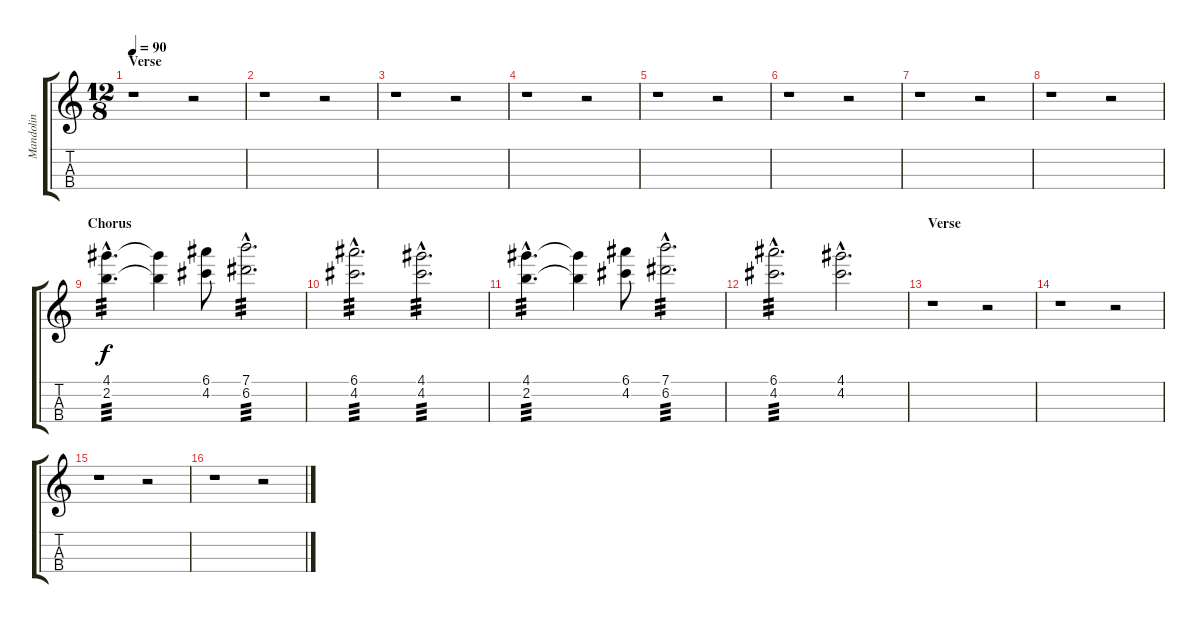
\track ("Mandolin" "Mandolin") {instrument acousticguitarsteel}
\staff {score tabs}
\tuning (E5 A4 D4 G3) {hide}
\ts (12 8)
\section ("" "Verse")
\tempo 90
\clef g2
\ks c
r.1{dy f instrument acousticguitarsteel} r.2 |
r.1 r.2 |
r.1 r.2 |
r.1 r.2 |
r.1 r.2 |
r.1 r.2 |
r.1 r.2 |
r.1 r.2 |
\section ("" "Chorus")
(4.1{hac} 2.2{hac}).4{d tp 3} (4.1{t} 2.2{t}).4 (6.1 4.2).8 (7.1{hac} 6.2{hac}).2{d tp 3} |
(6.1{hac} 4.2{hac}).2{d tp 3} (4.1{hac} 4.2{hac}).2{d tp 3} |
(4.1{hac} 2.2{hac}).4{d tp 3} (4.1{t} 2.2{t}).4 (6.1 4.2).8 (7.1{hac} 6.2{hac}).2{d tp 3} |
(6.1{hac} 4.2{hac}).2{d tp 3} (4.1{hac} 4.2{hac}).2{d} |
\section ("" "Verse")
r.1 r.2 |
r.1 r.2 |
r.1 r.2 |
r.1 r.2
